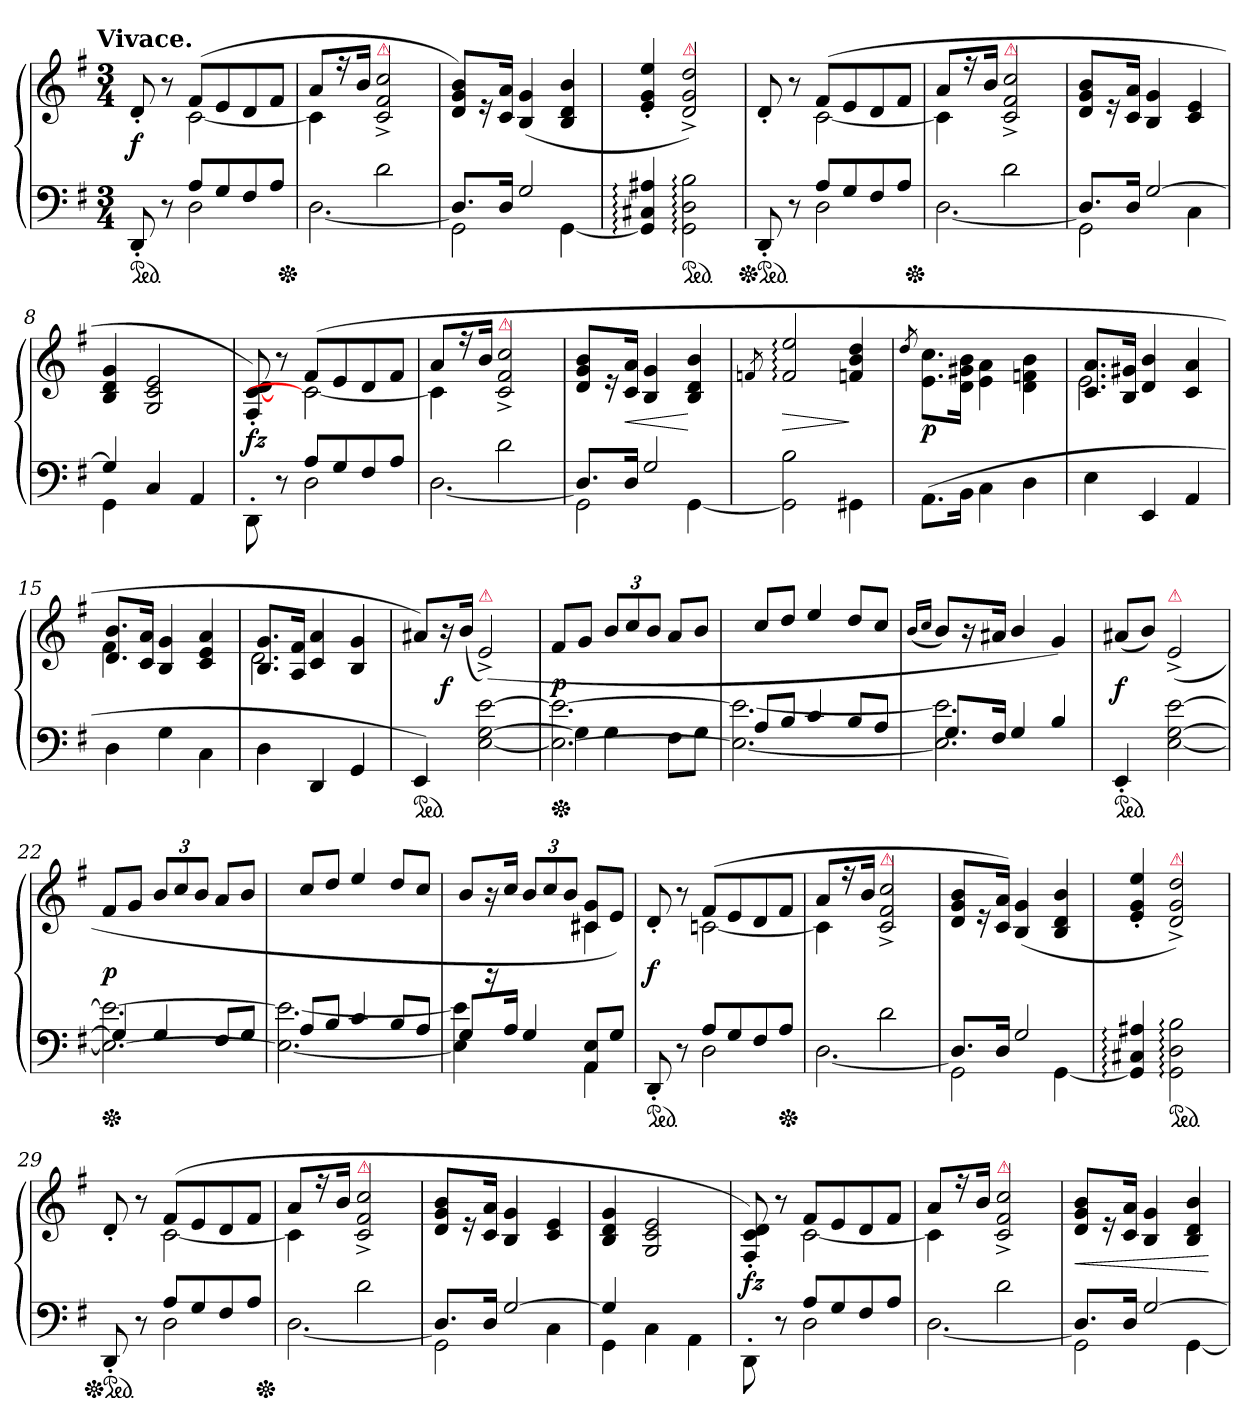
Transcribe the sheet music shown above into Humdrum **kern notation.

**kern	**kern	**dynam
*part1	*part1	*part1
*staff2	*staff1	*staff1/2
*clefF4	*clefG2	*
*k[f#]	*k[f#]	*
*G:	*G:	*
!!LO:TX:omd:t=Vivace.
*M3/4	*M3/4	*
=1	=1	=1
*^	*^	*
*ped	*	*	*	*
8DD'	4ryy	8d'	4ryy	f
8r	.	8r	.	.
8AL	2D	(8f#L	[2c	.
8G	.	8e	.	.
8F#	.	8d	.	.
8AJ	.	8f#J	.	.
*Xped	*	*	*	*
=2	=2	=2	=2	=2
4ryy	[2.D	8aL	4c]	.
.	.	16r	.	.
.	.	16bJk	.	.
!	!	!LO:TX:a:color=crimson:t=⚠	!	!
2d\	.	2c^< 2f#^< 2cc^<	2ryy	.
*	*	*v	*v	*
=3	=3	=3	=3
8.DL]	2GG	8d/ 8g/ 8b/L)	.
.	.	16r	.
16DJk	.	16c/ 16a/Jk	.
2G	.	(>4B 4g	.
.	[4GG	4B 4d 4b	.
*v	*v	*	*
=4	=4	=4
4GG]: 4C#X: 4A#X:	4e' 4g' 4ee'	.
!	!LO:TX:a:color=crimson:t=⚠	!
*ped	*	*
2GG: 2D: 2B:	2d^ 2g^ 2dd^)	.
=5	=5	=5
*^	*^	*
*Xped	*	*	*	*
*ped	*	*	*	*
8DD'	4ryy	8d'	4ryy	.
8r	.	8r	.	.
8AL	2D	(8f#L	[2c	.
8G	.	8e	.	.
8F#	.	8d	.	.
8AJ	.	8f#J	.	.
*Xped	*	*	*	*
=6	=6	=6	=6	=6
4ryy	[2.D	8aL	4c]	.
.	.	16r	.	.
.	.	16bJk	.	.
!	!	!LO:TX:a:color=crimson:t=⚠	!	!
2d\	.	2c^ 2f#^ 2cc^	2ryy	.
*	*	*v	*v	*
=7	=7	=7	=7
8.DL]	2GG	8d/ 8g/ 8b/L	.
.	.	16r	.
16DJk	.	16c/ 16a/Jk	.
[2G	.	4B 4g	.
.	4C	4c 4e	.
=8	=8	=8	=8
4G]	4GG	4B 4d 4g	.
2ryy	4C	2G/ 2c/ 2e/	.
.	4AA	.	.
=9	=9	=9	=9
*	*	*^	*
8DD'<\	4ryy	8F#'>/ [8c'>/ 8d'>/)	4ryy	fz
8r	.	8r	.	.
8AL	2D	(8f#L	2c_	.
8G	.	8e	.	.
8F#	.	8d	.	.
8AJ	.	8f#J	.	.
=10	=10	=10	=10	=10
4ryy	[2.D	8aL	4c]	.
.	.	16r	.	.
.	.	16bJk	.	.
!	!	!LO:TX:a:color=crimson:t=⚠	!	!
2d\	.	2c^ 2f#^ 2cc^	2ryy	.
*	*	*v	*v	*
=11	=11	=11	=11
8.DL]	2GG	8d/ 8g/ 8b/L	.
.	.	16r	.
16DJk	.	16c/ 16a/Jk	<
2G	.	4B 4g	.
.	[4GG	4B 4d 4b	[
*v	*v	*	*
=12	=12	=12
.	8qfn/	.
2GG]\ 2B\	2f]:/ 2ee:/	>
4GG#X\	4fn 4b 4dd	]
=13	=13	=13
.	8qdd/	.
(>8.AA\L	8.e\ 8.cc\L	p
16BBJk	16d 16g#X 16bJk	.
4C\	4e\ 4a\	.
4D\	4d\ 4fn\ 4b\	.
=14	=14	=14
*	*^	*
4E	8.c 8.aL	2.e	.
.	16B 16g#XJk	.	.
4EE	4d 4b	.	.
4AA	4c 4a	.	.
=15	=15	=15	=15
4D	8.d 8.bL	4f#	.
.	16c 16aJk	.	.
4G	4B 4g	2ryy	.
4C\	4c 4e 4a	.	.
=16	=16	=16	=16
4D\	8.B 8.gL	2.d	.
.	16A 16f#Jk	.	.
4DD	4c 4a	.	.
4GG	4B 4g	.	.
*	*v	*v	*
=17	=17	=17
*ped	*	*
4EE)	8a#X/L)	.
.	16r	f
.	(16bJk	.
!	!LO:TX:a:color=crimson:t=⚠	!
[<2E [2G [2e	(>2e^>)	.
=18	=18	=18
*^	*	*
*Xped	*	*	*
2.E_\ 2.e_>\	4G\]	8f#L	p
.	.	8gJ	.
.	4G\	12b/L	.
.	.	12cc	.
.	.	12bJ	.
.	8F#\L	8aL	.
.	8GJ	8bJ	.
=19	=19	=19	=19
8AL	2.E_ 2.e_	8cc/L	.
8BJ	.	8ddJ	.
4c	.	4ee/	.
8BL	.	8dd/L	.
8AJ	.	8ccJ	.
=20	=20	=20	=20
.	.	(<16qb/LL	.
.	.	16qcc/JJ	.
2.E]\ 2.e]\	8.G/L	8b/L)	.
.	.	16r	.
.	16F#Jk	16a#XJk	.
.	4G/	4b/	.
.	4B/	4g)	.
*v	*v	*	*
=21	=21	=21
*ped	*	*
4EE'	(<8a#X/L	f
.	8bJ)	.
!	!LO:TX:a:color=crimson:t=⚠	!
[<2E [2G [2e	(>2e^>	.
=22	=22	=22
*^	*	*
*Xped	*	*	*
2.E_\ 2.e_>\	4G/]	8f#L	p
.	.	8gJ	.
.	4G/	12b/L	.
.	.	12cc	.
.	.	12bJ	.
.	8F#/L	8aL	.
.	8GJ	8bJ	.
=23	=23	=23	=23
8AL	2.E_ 2.e_	8cc/L	.
8BJ	.	8ddJ	.
4c	.	4ee/	.
8BL	.	8dd/L	.
8AJ	.	8ccJ	.
=24	=24	=24	=24
*	*	*^	*
8GL	4E] 4e]	8b/L	2ryy	.
16r	.	16r	.	.
16AJk	.	16ccJk	.	.
4G/	4ryy	12b/L	.	.
.	.	12cc	.	.
.	.	12bJ	.	.
8AA 8EL	4AA	8c#X 8gL	4c#X	.
8GJ	.	8eJ)	.	.
=25	=25	=25	=25	=25
*ped	*	*	*	*
8DD'	4ryy	8d'>	4ryy	f
8r	.	8r	.	.
8AL	2D	(8f#L	[2cn	.
8G	.	8e	.	.
8F#	.	8d	.	.
*Xped	*	*	*	*
8AJ	.	8f#J	.	.
=26	=26	=26	=26	=26
4ryy	[2.D	8aL	4c]	.
.	.	16r	.	.
.	.	16bJk	.	.
!	!	!LO:TX:a:color=crimson:t=⚠	!	!
2d\	.	2c^ 2f#^ 2cc^	2ryy	.
*	*	*v	*v	*
=27	=27	=27	=27
8.DL]	2GG	8d/ 8g/ 8b/L	.
.	.	16r	.
16DJk	.	16c 16aJk)	.
2G	.	(>4B 4g	.
.	[4GG	4B 4d 4b	.
*v	*v	*	*
=28	=28	=28
4GG]: 4C#X: 4A#X:	4e' 4g' 4ee'	.
!	!LO:TX:a:color=crimson:t=⚠	!
*ped	*	*
2GG: 2D: 2B:	2d^ 2g^ 2dd^)	.
=29	=29	=29
*^	*^	*
*Xped	*	*	*	*
*ped	*	*	*	*
8DD'>	4ryy	8d'>	4ryy	.
8r	.	8r	.	.
8AL	2D	(8f#L	[2c	.
8G	.	8e	.	.
8F#	.	8d	.	.
8AJ	.	8f#J	.	.
*Xped	*	*	*	*
=30	=30	=30	=30	=30
4ryy	[2.D	8aL	4c]	.
.	.	16r	.	.
.	.	16bJk	.	.
!	!	!LO:TX:a:color=crimson:t=⚠	!	!
2d\	.	2c^ 2f#^ 2cc^	2ryy	.
*	*	*v	*v	*
=31	=31	=31	=31
8.DL]	2GG	8d/ 8g/ 8b/L	.
.	.	16r	.
16DJk	.	16c 16aJk	.
[2G	.	4B 4g	.
.	4C	4c 4e	.
=32	=32	=32	=32
4G]	4GG	4B 4d 4g	.
2ryy	4C\	2G/ 2c/ 2e/	.
.	4AA\	.	.
=33	=33	=33	=33
*	*	*^	*
8DD'<\	4ryy	8F#'>/ 8c'>/ 8d'>/)	4ryy	fz
8r	.	8r	.	.
8AL	2D	8f#L	[2c	.
8G	.	8e	.	.
8F#	.	8d	.	.
8AJ	.	8f#J	.	.
=34	=34	=34	=34	=34
4ryy	[2.D	8aL	4c]	.
.	.	16r	.	.
.	.	16bJk	.	.
!	!	!LO:TX:a:color=crimson:t=⚠	!	!
2d\	.	2c^ 2f#^ 2cc^	2ryy	.
*	*	*v	*v	*
=35	=35	=35	=35
8.DL]	2GG	8d/ 8g/ 8b/L	<
.	.	16r	.
16DJk	.	16c 16aJk	.
[2G	.	4B 4g	.
.	[4GG	4B 4d 4b	.
*v	*v	*	*
.	.	[
=	=	=
*-	*-	*-
